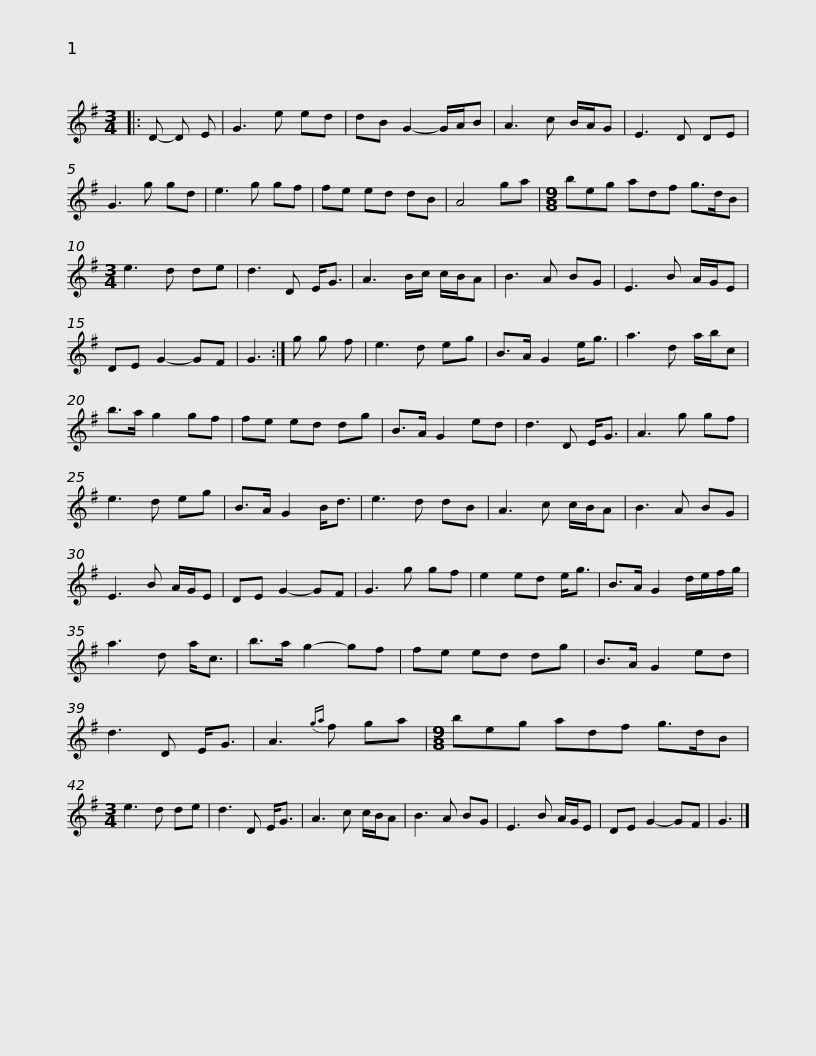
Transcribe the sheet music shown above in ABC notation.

X:1
L:1/8
M:3/4
I:linebreak $
K:G
V:1 treble
V:1
|: D- D E | G3 e ed | dB G2- G/A/B | A3 c B/A/G | E3 D DE | %5
 G3 g gd | e3 g gf | fe ed dB |$ A4 ga |[M:9/8] beg adf g>dB | %10
[M:3/4] e3 d de | d3 D E<G | A3 B/c/ c/B/A | B3 A BG | E3 B A/G/E |$ %15
 DE G2- GF | G3 :| g g f | e3 d eg | B>A G2 e<g | %20
 a3 d a/b/c | b>a g2 gf | fe ed dg | B>A G2 ed |$ d3 D E<G | %25
 A3 g gf | e3 d eg | B>A G2 B<d | e3 d dB | A3 c c/B/A | %30
 B3 A BG | E3 B A/G/E |$ DE G2- GF | G3 g gf | e2 ed e<g | %35
 B>A G2 d/e/f/g/ | a3 d a<c | b>a g2- gf | fe ed dg | B>A G2 ed |$ %40
 d3 D E<G | A3{ga} f ga |[M:9/8] beg adf g>dB |[M:3/4] e3 d de | d3 D E<G | %45
 A3 c c/B/A | B3 A BG |$ E3 B A/G/E | DE G2- GF | G3 |] %50
